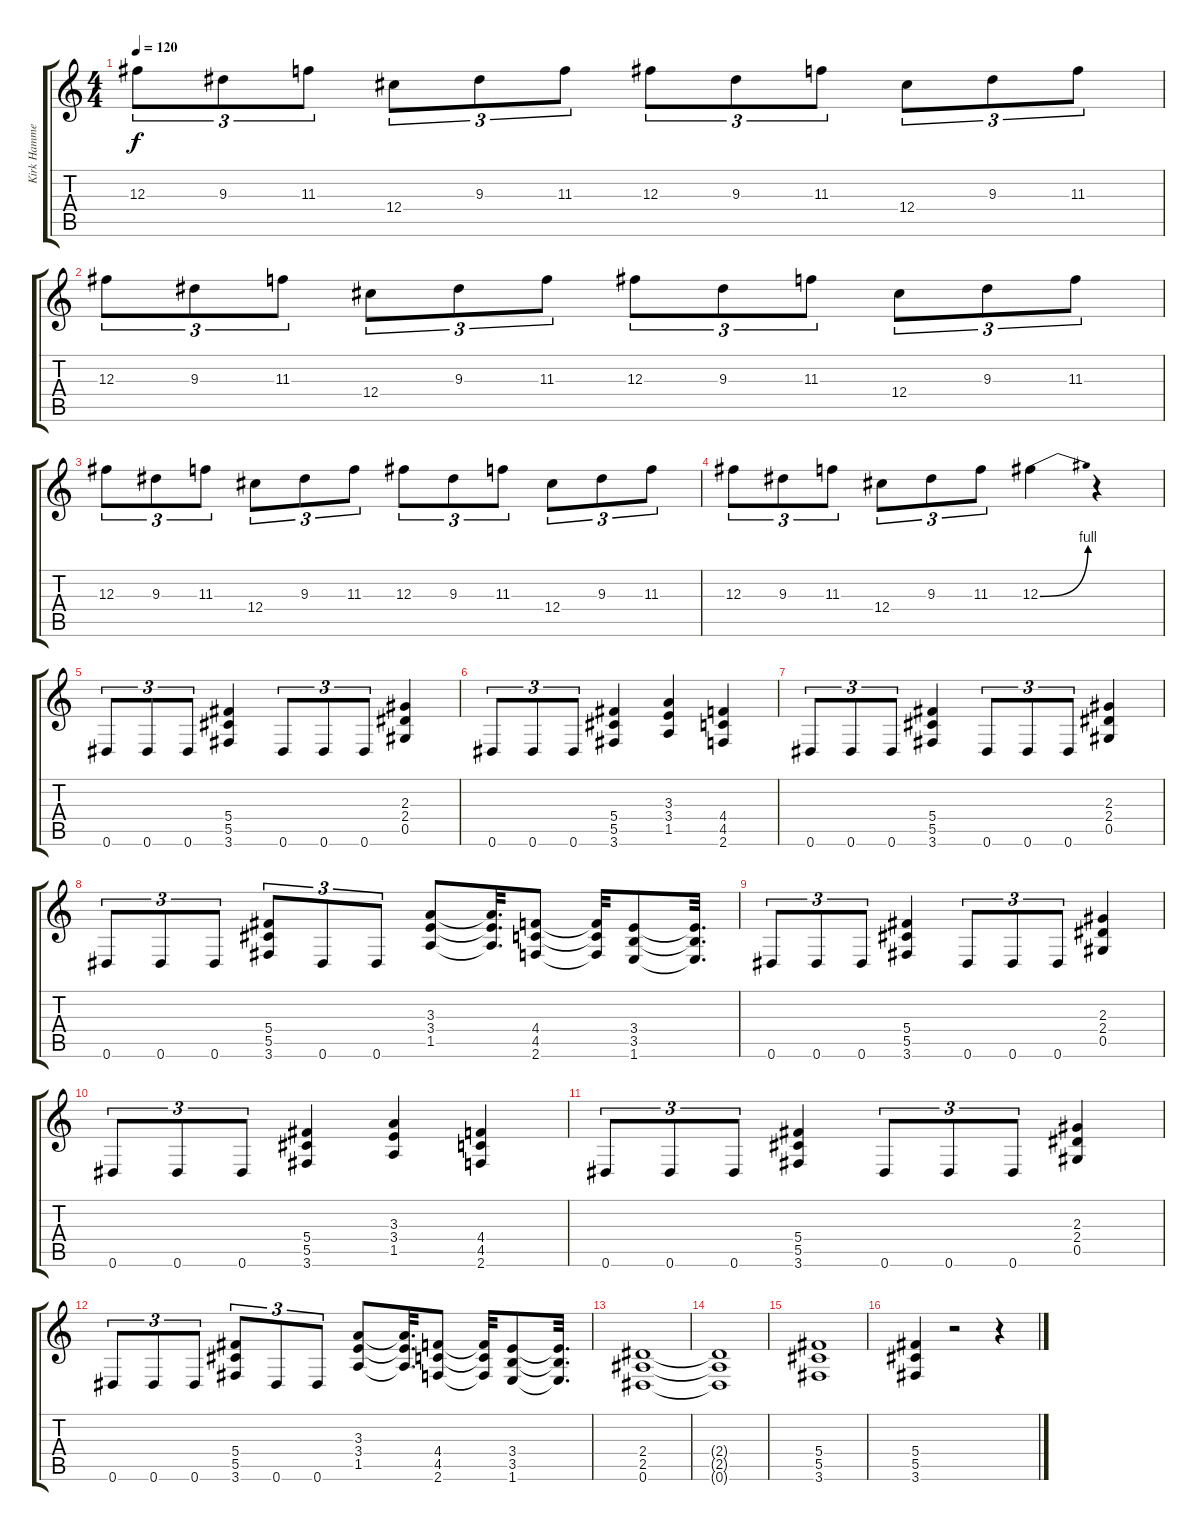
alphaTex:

\track ("Kirk Hammet" "Kirk Hamme") {instrument distortionguitar}
\staff {score tabs}
\tuning (Eb4 Bb3 Gb3 Db3 Ab2 Eb2) {hide}
\ts (4 4)
\tempo 120
\clef g2
\ks c
12.3.8{tu (3 2) dy f} 9.3.8{tu (3 2)} 11.3.8{tu (3 2)} 12.4.8{tu (3 2)} 9.3.8{tu (3 2)} 11.3.8{tu (3 2)} 12.3.8{tu (3 2)} 9.3.8{tu (3 2)} 11.3.8{tu (3 2)} 12.4.8{tu (3 2)} 9.3.8{tu (3 2)} 11.3.8{tu (3 2)} |
12.3.8{tu (3 2)} 9.3.8{tu (3 2)} 11.3.8{tu (3 2)} 12.4.8{tu (3 2)} 9.3.8{tu (3 2)} 11.3.8{tu (3 2)} 12.3.8{tu (3 2)} 9.3.8{tu (3 2)} 11.3.8{tu (3 2)} 12.4.8{tu (3 2)} 9.3.8{tu (3 2)} 11.3.8{tu (3 2)} |
12.3.8{tu (3 2)} 9.3.8{tu (3 2)} 11.3.8{tu (3 2)} 12.4.8{tu (3 2)} 9.3.8{tu (3 2)} 11.3.8{tu (3 2)} 12.3.8{tu (3 2)} 9.3.8{tu (3 2)} 11.3.8{tu (3 2)} 12.4.8{tu (3 2)} 9.3.8{tu (3 2)} 11.3.8{tu (3 2)} |
12.3.8{tu (3 2)} 9.3.8{tu (3 2)} 11.3.8{tu (3 2)} 12.4.8{tu (3 2)} 9.3.8{tu (3 2)} 11.3.8{tu (3 2)} 12.3{be (bend 0 0 60 4)}.4 r.4 |
0.6.8{tu (3 2)} 0.6.8{tu (3 2)} 0.6.8{tu (3 2)} (5.4 5.5 3.6).4 0.6.8{tu (3 2)} 0.6.8{tu (3 2)} 0.6.8{tu (3 2)} (2.3 2.4 0.5).4 |
0.6.8{tu (3 2)} 0.6.8{tu (3 2)} 0.6.8{tu (3 2)} (5.4 5.5 3.6).4 (3.3 3.4 1.5).4 (4.4 4.5 2.6).4 |
0.6.8{tu (3 2)} 0.6.8{tu (3 2)} 0.6.8{tu (3 2)} (5.4 5.5 3.6).4 0.6.8{tu (3 2)} 0.6.8{tu (3 2)} 0.6.8{tu (3 2)} (2.3 2.4 0.5).4 |
0.6.8{tu (3 2)} 0.6.8{tu (3 2)} 0.6.8{tu (3 2)} (5.4 5.5 3.6).8{tu (3 2)} 0.6.8{tu (3 2)} 0.6.8{tu (3 2)} (3.3 3.4 1.5).8 (3.3{t} 3.4{t} 1.5{t}).32{d} (4.4 4.5 2.6).8 (4.4{t} 4.5{t} 2.6{t}).32 (3.4 3.5 1.6).8 (3.4{t} 3.5{t} 1.6{t}).32{d} |
0.6.8{tu (3 2)} 0.6.8{tu (3 2)} 0.6.8{tu (3 2)} (5.4 5.5 3.6).4 0.6.8{tu (3 2)} 0.6.8{tu (3 2)} 0.6.8{tu (3 2)} (2.3 2.4 0.5).4 |
0.6.8{tu (3 2)} 0.6.8{tu (3 2)} 0.6.8{tu (3 2)} (5.4 5.5 3.6).4 (3.3 3.4 1.5).4 (4.4 4.5 2.6).4 |
0.6.8{tu (3 2)} 0.6.8{tu (3 2)} 0.6.8{tu (3 2)} (5.4 5.5 3.6).4 0.6.8{tu (3 2)} 0.6.8{tu (3 2)} 0.6.8{tu (3 2)} (2.3 2.4 0.5).4 |
0.6.8{tu (3 2)} 0.6.8{tu (3 2)} 0.6.8{tu (3 2)} (5.4 5.5 3.6).8{tu (3 2)} 0.6.8{tu (3 2)} 0.6.8{tu (3 2)} (3.3 3.4 1.5).8 (3.3{t} 3.4{t} 1.5{t}).32{d} (4.4 4.5 2.6).8 (4.4{t} 4.5{t} 2.6{t}).32 (3.4 3.5 1.6).8 (3.4{t} 3.5{t} 1.6{t}).32{d} |
(2.4 2.5 0.6).1 |
(2.4{t} 2.5{t} 0.6{t}).1 |
(5.4 5.5 3.6).1 |
(5.4 5.5 3.6).4 r.2 r.4
